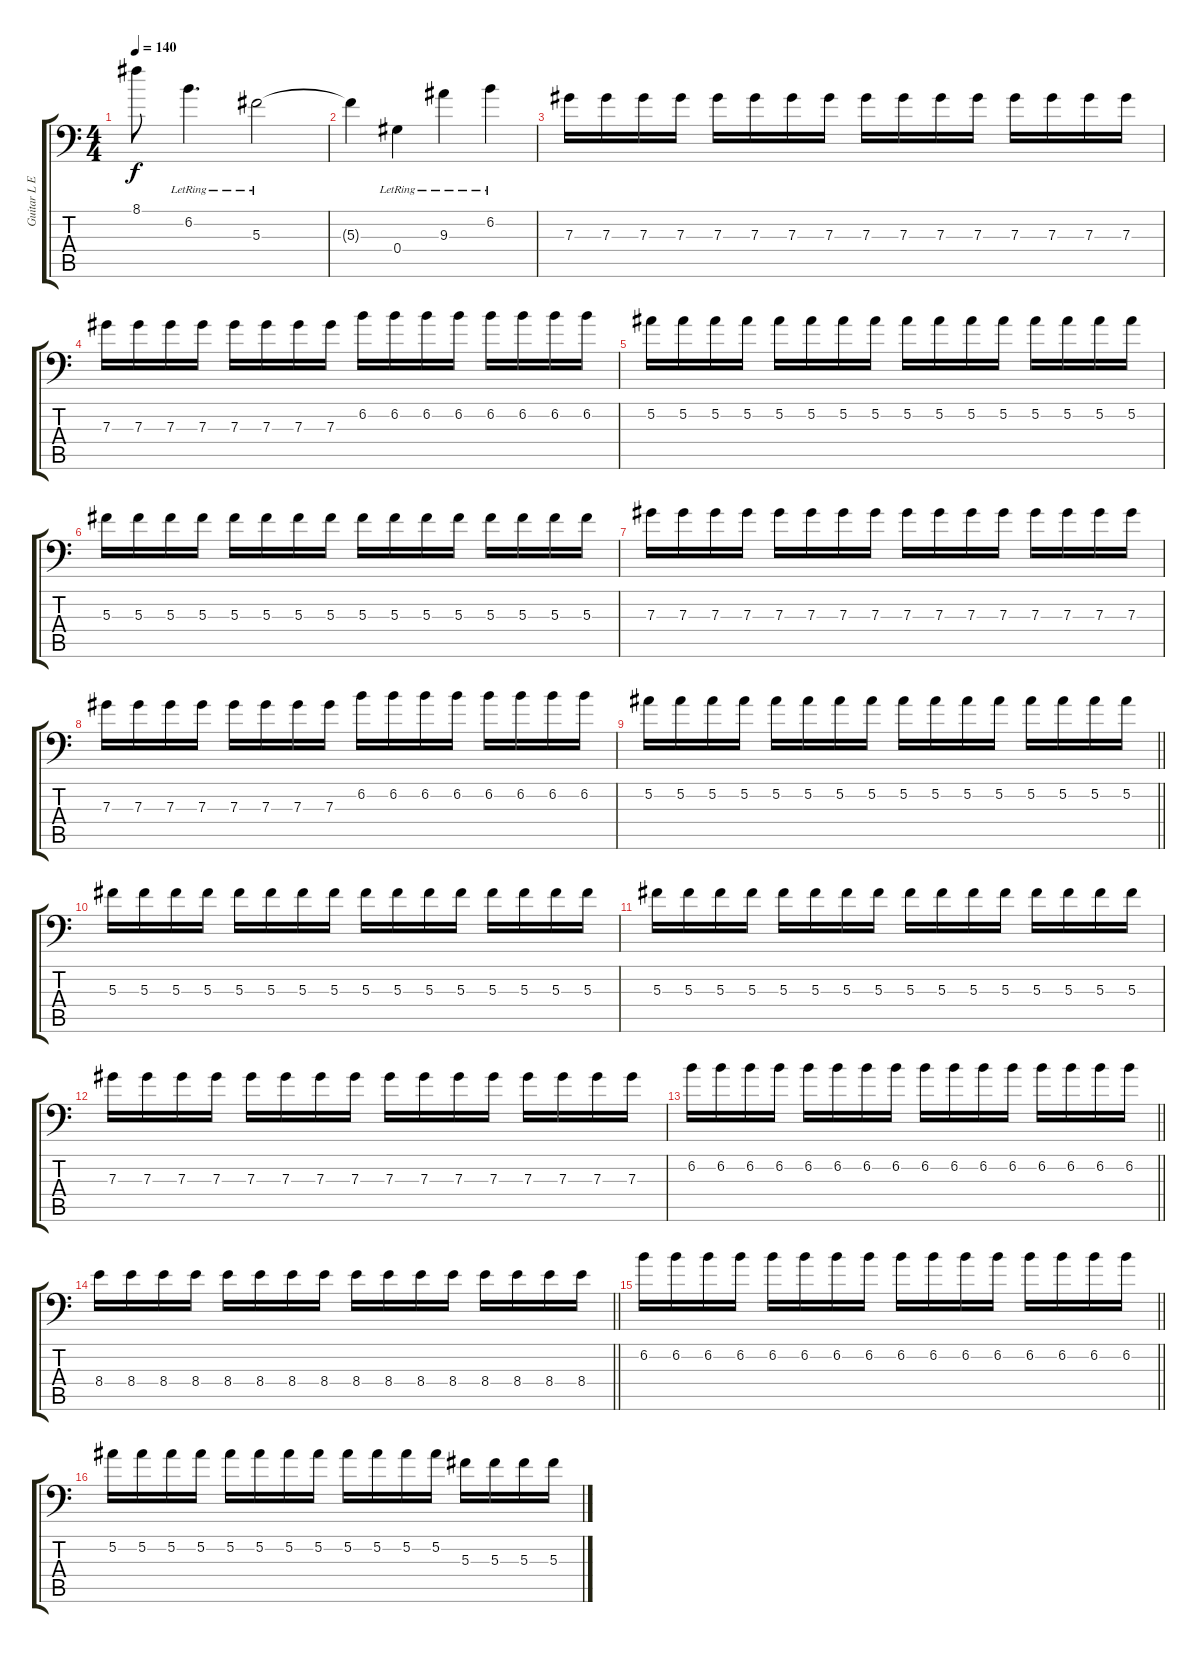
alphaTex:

\track ("Guitar L Extra" "Guitar L E") {instrument electricguitarjazz}
\staff {score tabs}
\tuning (Bb3 F3 Db3 Ab2 Eb2 Ab1) {hide}
\ts (4 4)
\tempo 140
\clef f4
\ks c
8.1{t}.8{dy f} 6.2{lr}.4{d} 5.3{lr}.2 |
5.3{t}.4 0.4{lr}.4 9.3{lr}.4 6.2{lr}.4 |
7.3.16{volume 10 instrument distortionguitar} 7.3.16 7.3.16 7.3.16 7.3.16 7.3.16 7.3.16 7.3.16 7.3.16 7.3.16 7.3.16 7.3.16 7.3.16 7.3.16 7.3.16 7.3.16 |
7.3.16 7.3.16 7.3.16 7.3.16 7.3.16 7.3.16 7.3.16 7.3.16 6.2.16 6.2.16 6.2.16 6.2.16 6.2.16 6.2.16 6.2.16 6.2.16 |
5.2.16 5.2.16 5.2.16 5.2.16 5.2.16 5.2.16 5.2.16 5.2.16 5.2.16 5.2.16 5.2.16 5.2.16 5.2.16 5.2.16 5.2.16 5.2.16 |
5.3.16 5.3.16 5.3.16 5.3.16 5.3.16 5.3.16 5.3.16 5.3.16 5.3.16 5.3.16 5.3.16 5.3.16 5.3.16 5.3.16 5.3.16 5.3.16 |
7.3.16 7.3.16 7.3.16 7.3.16 7.3.16 7.3.16 7.3.16 7.3.16 7.3.16 7.3.16 7.3.16 7.3.16 7.3.16 7.3.16 7.3.16 7.3.16 |
7.3.16 7.3.16 7.3.16 7.3.16 7.3.16 7.3.16 7.3.16 7.3.16 6.2.16 6.2.16 6.2.16 6.2.16 6.2.16 6.2.16 6.2.16 6.2.16 |
\barLineRight lightlight
5.2.16 5.2.16 5.2.16 5.2.16 5.2.16 5.2.16 5.2.16 5.2.16 5.2.16 5.2.16 5.2.16 5.2.16 5.2.16 5.2.16 5.2.16 5.2.16 |
5.3.16 5.3.16 5.3.16 5.3.16 5.3.16 5.3.16 5.3.16 5.3.16 5.3.16 5.3.16 5.3.16 5.3.16 5.3.16 5.3.16 5.3.16 5.3.16 |
5.3.16 5.3.16 5.3.16 5.3.16 5.3.16 5.3.16 5.3.16 5.3.16 5.3.16 5.3.16 5.3.16 5.3.16 5.3.16 5.3.16 5.3.16 5.3.16 |
7.3.16 7.3.16 7.3.16 7.3.16 7.3.16 7.3.16 7.3.16 7.3.16 7.3.16 7.3.16 7.3.16 7.3.16 7.3.16 7.3.16 7.3.16 7.3.16 |
\barLineRight lightlight
6.2.16 6.2.16 6.2.16 6.2.16 6.2.16 6.2.16 6.2.16 6.2.16 6.2.16 6.2.16 6.2.16 6.2.16 6.2.16 6.2.16 6.2.16 6.2.16 |
\barLineRight lightlight
8.4.16 8.4.16 8.4.16 8.4.16 8.4.16 8.4.16 8.4.16 8.4.16 8.4.16 8.4.16 8.4.16 8.4.16 8.4.16 8.4.16 8.4.16 8.4.16 |
\barLineRight lightlight
6.2.16 6.2.16 6.2.16 6.2.16 6.2.16 6.2.16 6.2.16 6.2.16 6.2.16 6.2.16 6.2.16 6.2.16 6.2.16 6.2.16 6.2.16 6.2.16 |
5.2.16 5.2.16 5.2.16 5.2.16 5.2.16 5.2.16 5.2.16 5.2.16 5.2.16 5.2.16 5.2.16 5.2.16 5.3.16 5.3.16 5.3.16 5.3.16
